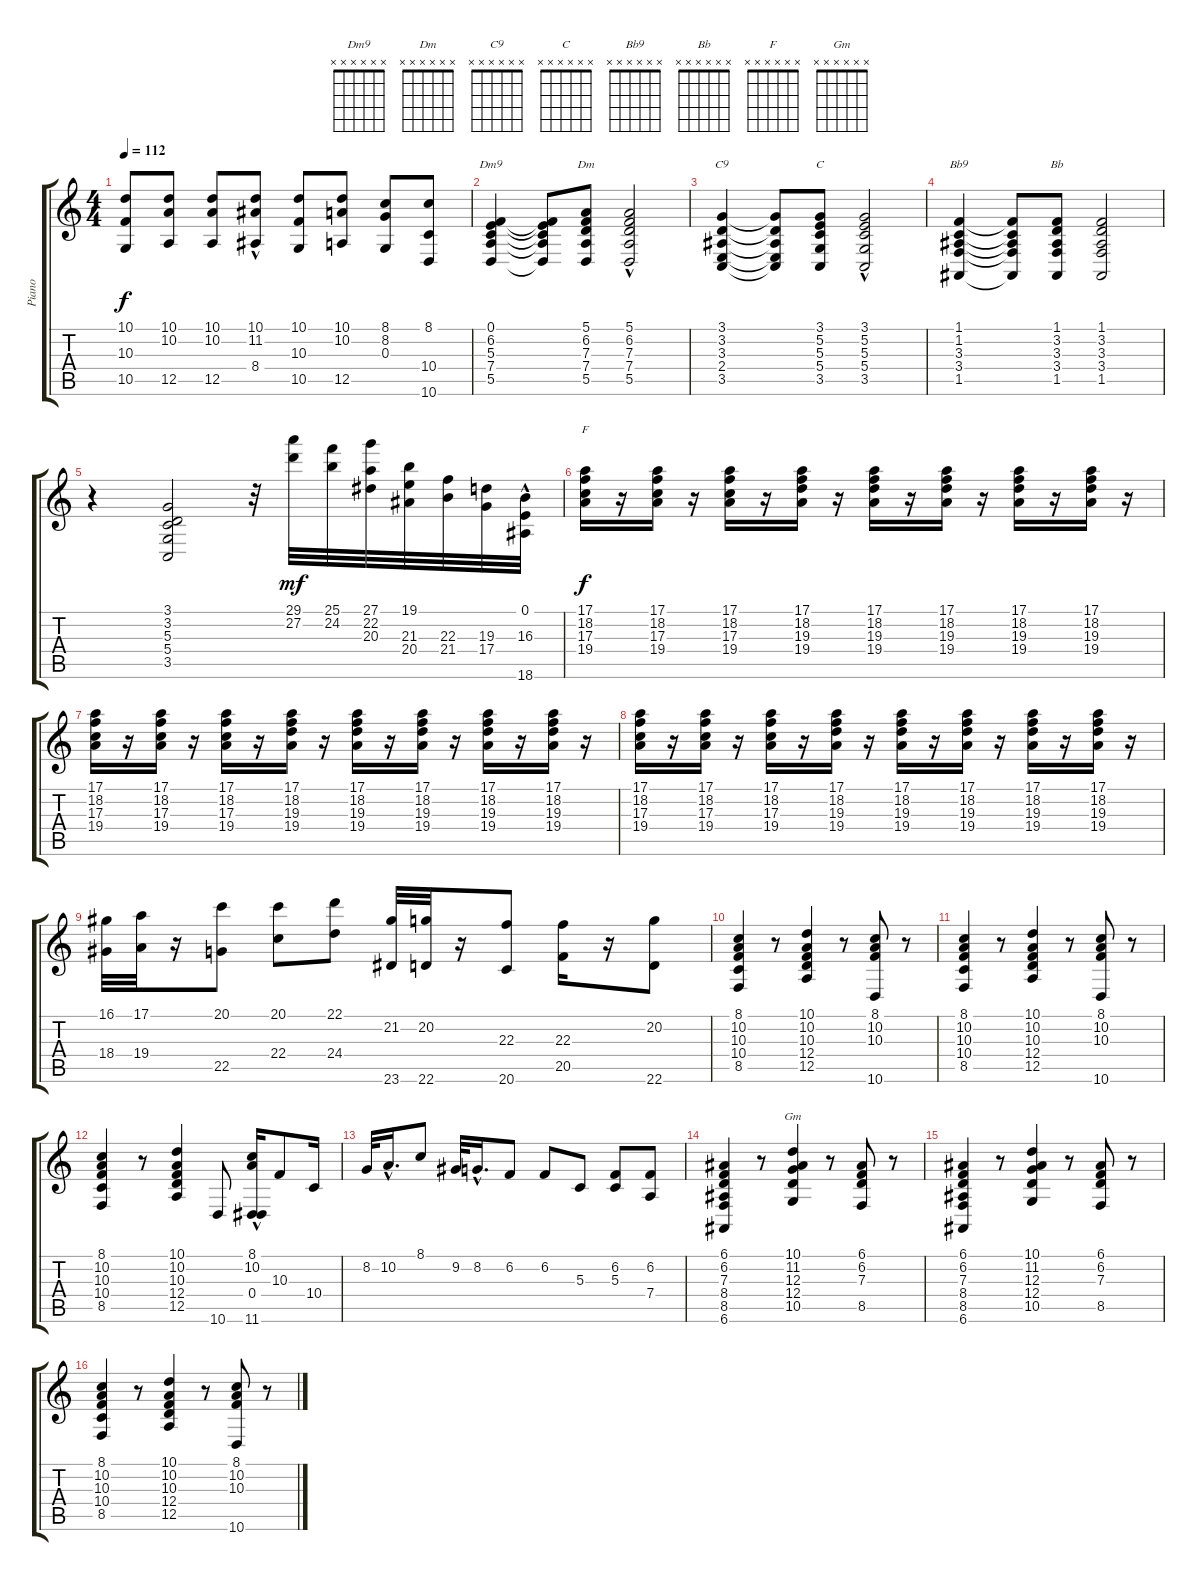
\track ("Piano" "Piano") {instrument acousticgrandpiano}
\staff {score tabs}
\tuning (E4 B3 G3 D3 A2 E2) {hide}
\chord ("Dm9" x x x x x x) {firstfret 0}
\chord ("Dm" x x x x x x) {firstfret 0}
\chord ("C9" x x x x x x) {firstfret 0}
\chord ("C" x x x x x x) {firstfret 0}
\chord ("Bb9" x x x x x x) {firstfret 0}
\chord ("Bb" x x x x x x) {firstfret 0}
\chord ("F" x x x x x x) {firstfret 0}
\chord ("Gm" x x x x x x) {firstfret 0}
\ts (4 4)
\tempo 112
\clef g2
\ks c
(10.1 10.3 10.5).8{dy f} (10.1 10.2 12.5).8 (10.1 10.2 12.5).8 (10.1{hac} 11.2{hac} 8.4).8 (10.1 10.3 10.5).8 (10.1 10.2 12.5).8 (8.1 8.2 0.3).8 (8.1 10.4 10.6).8 |
(0.1 6.2 5.3 7.4 5.5).4{ch "Dm9"} (0.1{t} 6.2{t} 5.3{t} 7.4{t} 5.5{t}).8 (5.1 6.2 7.3 7.4 5.5).8{ch "Dm"} (5.1 6.2 7.3{hac} 7.4{hac} 5.5{hac}).2 |
(3.1 3.2 3.3 2.4 3.5).4{ch "C9"} (3.1{t} 3.2{t} 3.3{t} 2.4{t} 3.5{t}).8 (3.1 5.2 5.3 5.4 3.5).8{ch "C"} (3.1 5.2 5.3{hac} 5.4{hac} 3.5{hac}).2 |
(1.1 1.2 3.3 3.4 1.5).4{ch "Bb9"} (1.1{t} 1.2{t} 3.3{t} 3.4{t} 1.5{t}).8 (1.1 3.2 3.3 3.4 1.5).8{ch "Bb"} (1.1 3.2 3.3 3.4 1.5).2 |
r.4 (3.1 3.2 5.3 5.4 3.5).2 r.32 (29.1 27.2).32{dy mf} (25.1 24.2).32 (27.1 22.2 20.3).32 (19.1 21.3 20.4).32 (22.3 21.4).32 (19.3 17.4).32 (0.1 16.3 18.6{hac}).32 |
(17.1 18.2 17.3 19.4).16{ch "F" dy f} r.16 (17.1 18.2 17.3 19.4).16 r.16 (17.1 18.2 17.3 19.4).16 r.16 (17.1 18.2 19.3 19.4).16 r.16 (17.1 18.2 19.3 19.4).16 r.16 (17.1 18.2 19.3 19.4).16 r.16 (17.1 18.2 19.3 19.4).16 r.16 (17.1 18.2 19.3 19.4).16 r.16 |
(17.1 18.2 17.3 19.4).16 r.16 (17.1 18.2 17.3 19.4).16 r.16 (17.1 18.2 17.3 19.4).16 r.16 (17.1 18.2 19.3 19.4).16 r.16 (17.1 18.2 19.3 19.4).16 r.16 (17.1 18.2 19.3 19.4).16 r.16 (17.1 18.2 19.3 19.4).16 r.16 (17.1 18.2 19.3 19.4).16 r.16 |
(17.1 18.2 17.3 19.4).16 r.16 (17.1 18.2 17.3 19.4).16 r.16 (17.1 18.2 17.3 19.4).16 r.16 (17.1 18.2 19.3 19.4).16 r.16 (17.1 18.2 19.3 19.4).16 r.16 (17.1 18.2 19.3 19.4).16 r.16 (17.1 18.2 19.3 19.4).16 r.16 (17.1 18.2 19.3 19.4).16 r.16 |
(16.1 18.4).32 (17.1 19.4).32 r.16 (20.1 22.5).8 (20.1 22.4).8 (22.1 24.4).8 (21.2 23.6).32 (20.2 22.6).32 r.16 (22.3 20.6).8 (22.3 20.5).16 r.16 (20.2 22.6).8 |
(8.1 10.2 10.3 10.4 8.5).4 r.8 (10.1 10.2 10.3 12.4 12.5).4 r.8 (8.1 10.2 10.3 10.6).8 r.8 |
(8.1 10.2 10.3 10.4 8.5).4 r.8 (10.1 10.2 10.3 12.4 12.5).4 r.8 (8.1 10.2 10.3 10.6).8 r.8 |
(8.1 10.2 10.3 10.4 8.5).4 r.8 (10.1 10.2 10.3 12.4 12.5).4 10.6.8 (8.1{hac} 10.2{hac} 0.4 11.6).16 10.3.8 10.4.16 |
8.2.32 10.2{hac}.16{d} 8.1.8 9.2.32 8.2{hac}.16{d} 6.2.8 6.2.8 5.3.8 (6.2 5.3).8 (6.2 7.4).8 |
(6.1 6.2 7.3 8.4 8.5 6.6).4 r.8 (10.1 11.2 12.3 12.4 10.5).4{ch "Gm"} r.8 (6.1 6.2 7.3 8.5).8 r.8 |
(6.1 6.2 7.3 8.4 8.5 6.6).4 r.8 (10.1 11.2 12.3 12.4 10.5).4 r.8 (6.1 6.2 7.3 8.5).8 r.8 |
(8.1 10.2 10.3 10.4 8.5).4 r.8 (10.1 10.2 10.3 12.4 12.5).4 r.8 (8.1 10.2 10.3 10.6).8 r.8
